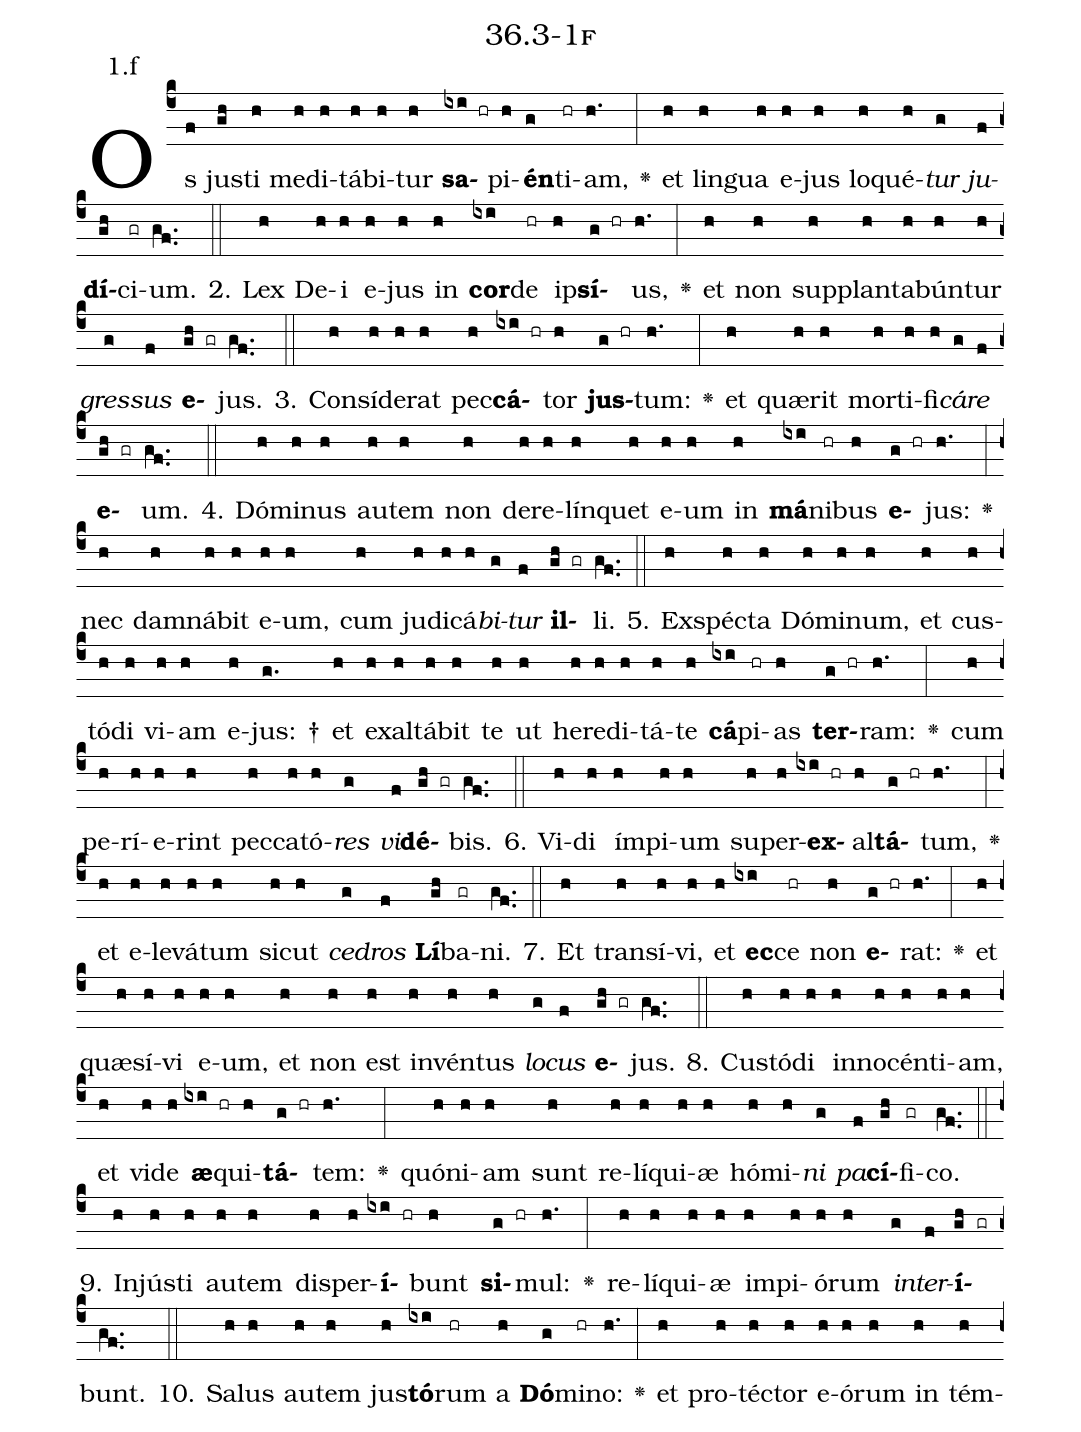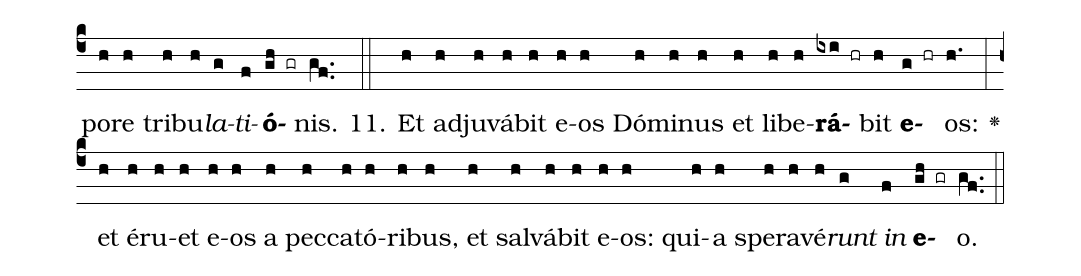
name: 36.3-1f;
annotation: 1.f;
%%
(c4)Os(f) jus(gh)ti(h) me(h)di(h)tá(h)bi(h)tur(h) <b>sa</b>(ixi hr)pi(h)<b>én</b>(g)ti(hr)am,(h.) <v>\greheightstar</v>(:) et(h) lin(h)gua(h) e(h)jus(h) lo(h)qué(h)<i>tur</i>(g) <i>ju</i>(f)<b>dí</b>(gh)ci(gr)um.(gf..) (::)
2. Lex(h) De(h)i(h) e(h)jus(h) in(h) <b>cor</b>(ixi)de(hr) ip(h)<b>sí</b>(g hr)us,(h.) <v>\greheightstar</v>(:) et(h) non(h) sup(h)plan(h)ta(h)bún(h)tur(h) <i>gres</i>(g)<i>sus</i>(f) <b>e</b>(gh gr)jus.(gf..) (::)
3. Con(h)sí(h)de(h)rat(h) pec(h)<b>cá</b>(ixi hr)tor(h) <b>jus</b>(g hr)tum:(h.) <v>\greheightstar</v>(:) et(h) quæ(h)rit(h) mor(h)ti(h)fi(h)<i>cá</i>(g)<i>re</i>(f) <b>e</b>(gh gr)um.(gf..) (::)
4. Dó(h)mi(h)nus(h) au(h)tem(h) non(h) de(h)re(h)lín(h)quet(h) e(h)um(h) in(h) <b>má</b>(ixi)ni(hr)bus(h) <b>e</b>(g hr)jus:(h.) <v>\greheightstar</v>(:) nec(h) dam(h)ná(h)bit(h) e(h)um,(h) cum(h) ju(h)di(h)cá(h)<i>bi</i>(g)<i>tur</i>(f) <b>il</b>(gh gr)li.(gf..) (::)
5. Ex(h)spéc(h)ta(h) Dó(h)mi(h)num,(h) et(h) cus(h)tó(h)di(h) vi(h)am(h) e(h)jus: †(g.) et(h) ex(h)al(h)tá(h)bit(h) te(h) ut(h) he(h)re(h)di(h)tá(h)te(h) <b>cá</b>(ixi)pi(hr)as(h) <b>ter</b>(g hr)ram:(h.) <v>\greheightstar</v>(:) cum(h) pe(h)rí(h)e(h)rint(h) pec(h)ca(h)tó(h)<i>res</i>(g) <i>vi</i>(f)<b>dé</b>(gh gr)bis.(gf..) (::)
6. Vi(h)di(h) ím(h)pi(h)um(h) su(h)per(h)<b>ex</b>(ixi hr)al(h)<b>tá</b>(g hr)tum,(h.) <v>\greheightstar</v>(:) et(h) e(h)le(h)vá(h)tum(h) sic(h)ut(h) <i>ce</i>(g)<i>dros</i>(f) <b>Lí</b>(gh)ba(gr)ni.(gf..) (::)
7. Et(h) trans(h)í(h)vi,(h) et(h) <b>ec</b>(ixi)ce(hr) non(h) <b>e</b>(g hr)rat:(h.) <v>\greheightstar</v>(:) et(h) quæ(h)sí(h)vi(h) e(h)um,(h) et(h) non(h) est(h) in(h)vén(h)tus(h) <i>lo</i>(g)<i>cus</i>(f) <b>e</b>(gh gr)jus.(gf..) (::)
8. Cus(h)tó(h)di(h) in(h)no(h)cén(h)ti(h)am,(h) et(h) vi(h)de(h) <b>æ</b>(ixi hr)qui(h)<b>tá</b>(g hr)tem:(h.) <v>\greheightstar</v>(:) quón(h)i(h)am(h) sunt(h) re(h)lí(h)qui(h)æ(h) hó(h)mi(h)<i>ni</i>(g) <i>pa</i>(f)<b>cí</b>(gh)fi(gr)co.(gf..) (::)
9. In(h)jús(h)ti(h) au(h)tem(h) dis(h)per(h)<b>í</b>(ixi hr)bunt(h) <b>si</b>(g hr)mul:(h.) <v>\greheightstar</v>(:) re(h)lí(h)qui(h)æ(h) im(h)pi(h)ó(h)rum(h) <i>in</i>(g)<i>ter</i>(f)<b>í</b>(gh gr)bunt.(gf..) (::)
10. Sa(h)lus(h) au(h)tem(h) jus(h)<b>tó</b>(ixi)rum(hr) a(h) <b>Dó</b>(g)mi(hr)no:(h.) <v>\greheightstar</v>(:) et(h) pro(h)téc(h)tor(h) e(h)ó(h)rum(h) in(h) tém(h)po(h)re(h) tri(h)bu(h)<i>la</i>(g)<i>ti</i>(f)<b>ó</b>(gh gr)nis.(gf..) (::)
11. Et(h) ad(h)ju(h)vá(h)bit(h) e(h)os(h) Dó(h)mi(h)nus(h) et(h) li(h)be(h)<b>rá</b>(ixi hr)bit(h) <b>e</b>(g hr)os:(h.) <v>\greheightstar</v>(:) et(h) é(h)ru(h)et(h) e(h)os(h) a(h) pec(h)ca(h)tó(h)ri(h)bus,(h) et(h) sal(h)vá(h)bit(h) e(h)os:(h) qui(h)a(h) spe(h)ra(h)vé(h)<i>runt</i>(g) <i>in</i>(f) <b>e</b>(gh gr)o.(gf..) (::)
